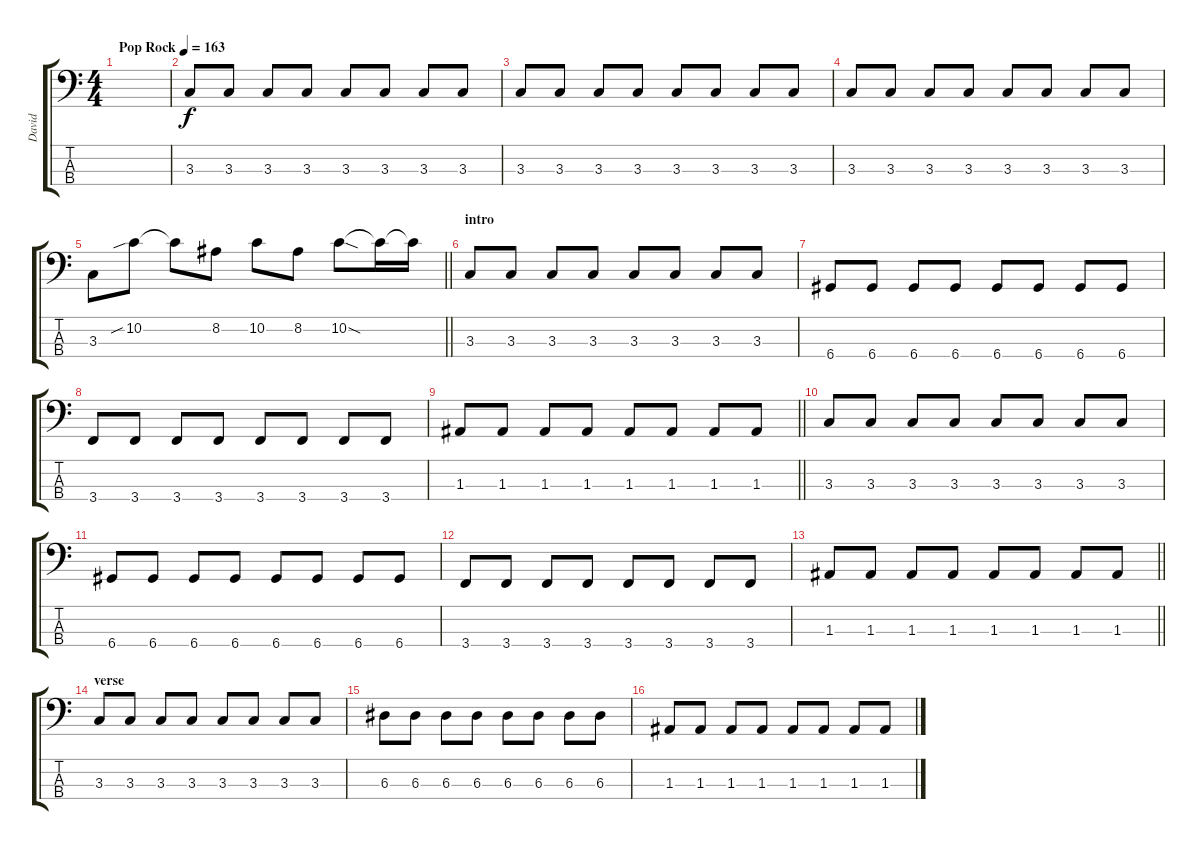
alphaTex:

\track ("David" "David") {instrument electricbassfinger}
\staff {score tabs}
\tuning (G2 D2 A1 D1) {hide}
\ts (4 4)
\tempo (163 "Pop Rock")
\clef f4
\ks c
|
3.3.8 3.3.8 3.3.8 3.3.8 3.3.8 3.3.8 3.3.8 3.3.8 |
3.3.8 3.3.8 3.3.8 3.3.8 3.3.8 3.3.8 3.3.8 3.3.8 |
3.3.8 3.3.8 3.3.8 3.3.8 3.3.8 3.3.8 3.3.8 3.3.8 |
\barLineRight lightlight
3.3.8 10.2{sib}.8 10.2{t}.8 8.2.8 10.2.8 8.2.8 10.2{sod}.8 10.2{t}.16 10.2{t}.16 |
\section ("" "intro")
3.3.8 3.3.8 3.3.8 3.3.8 3.3.8 3.3.8 3.3.8 3.3.8 |
6.4.8 6.4.8 6.4.8 6.4.8 6.4.8 6.4.8 6.4.8 6.4.8 |
3.4.8 3.4.8 3.4.8 3.4.8 3.4.8 3.4.8 3.4.8 3.4.8 |
\barLineRight lightlight
1.3.8 1.3.8 1.3.8 1.3.8 1.3.8 1.3.8 1.3.8 1.3.8 |
3.3.8 3.3.8 3.3.8 3.3.8 3.3.8 3.3.8 3.3.8 3.3.8 |
6.4.8 6.4.8 6.4.8 6.4.8 6.4.8 6.4.8 6.4.8 6.4.8 |
3.4.8 3.4.8 3.4.8 3.4.8 3.4.8 3.4.8 3.4.8 3.4.8 |
\barLineRight lightlight
1.3.8 1.3.8 1.3.8 1.3.8 1.3.8 1.3.8 1.3.8 1.3.8 |
\section ("" "verse")
3.3.8 3.3.8 3.3.8 3.3.8 3.3.8 3.3.8 3.3.8 3.3.8 |
6.3.8 6.3.8 6.3.8 6.3.8 6.3.8 6.3.8 6.3.8 6.3.8 |
1.3.8 1.3.8 1.3.8 1.3.8 1.3.8 1.3.8 1.3.8 1.3.8
